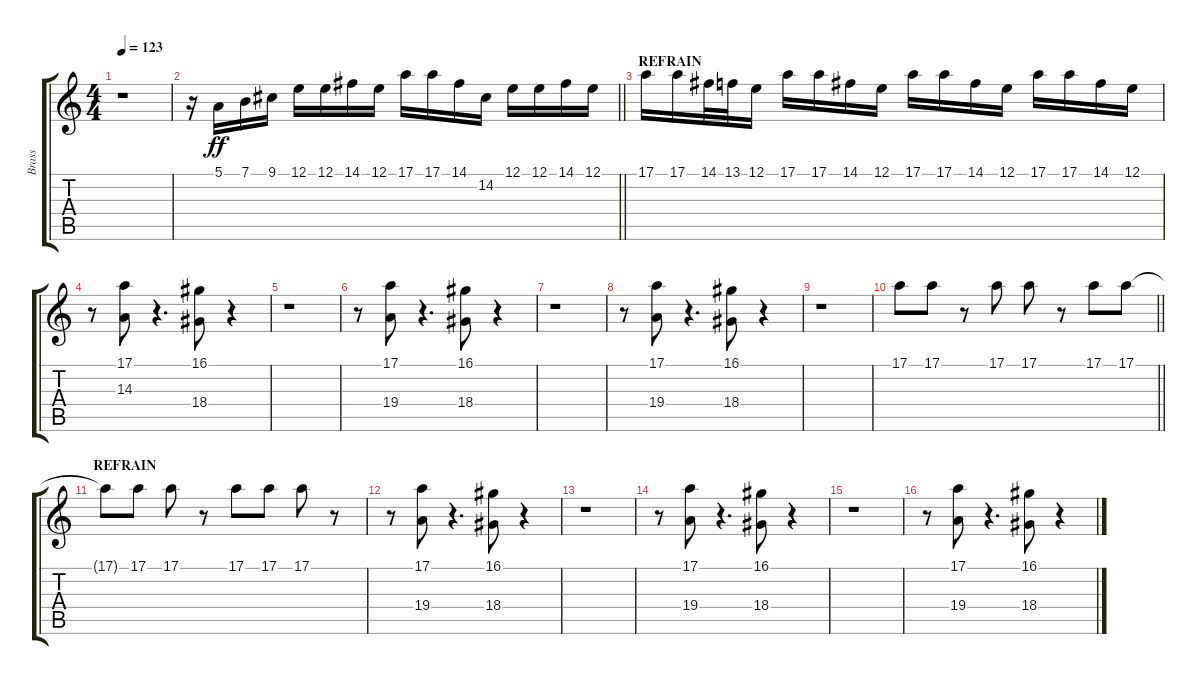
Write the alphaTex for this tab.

\track ("Brass" "Brass") {instrument brasssection}
\staff {score tabs}
\tuning (E4 B3 G3 D3 A2 E2) {hide}
\ts (4 4)
\tempo 123
\clef g2
\ks c
r.1{dy ff} |
\barLineRight lightlight
r.16 5.1.16 7.1.16 9.1.16 12.1.16 12.1.16 14.1.16 12.1.16 17.1.16 17.1.16 14.1.16 14.2.16 12.1.16 12.1.16 14.1.16 12.1.16 |
\section ("" "REFRAIN")
17.1.16 17.1.16 14.1.32 13.1.32 12.1.16 17.1.16 17.1.16 14.1.16 12.1.16 17.1.16 17.1.16 14.1.16 12.1.16 17.1.16 17.1.16 14.1.16 12.1.16 |
r.8 (17.1 14.3).8 r.4{d} (16.1 18.4).8 r.4 |
r.1 |
r.8 (17.1 19.4).8 r.4{d} (16.1 18.4).8 r.4 |
r.1 |
r.8 (17.1 19.4).8 r.4{d} (16.1 18.4).8 r.4 |
r.1 |
\barLineRight lightlight
17.1.8 17.1.8 r.8 17.1.8 17.1.8 r.8 17.1.8 17.1.8 |
\section ("" "REFRAIN")
17.1{t}.8 17.1.8 17.1.8 r.8 17.1.8 17.1.8 17.1.8 r.8 |
r.8 (17.1 19.4).8 r.4{d} (16.1 18.4).8 r.4 |
r.1 |
r.8 (17.1 19.4).8 r.4{d} (16.1 18.4).8 r.4 |
r.1 |
r.8 (17.1 19.4).8 r.4{d} (16.1 18.4).8 r.4
